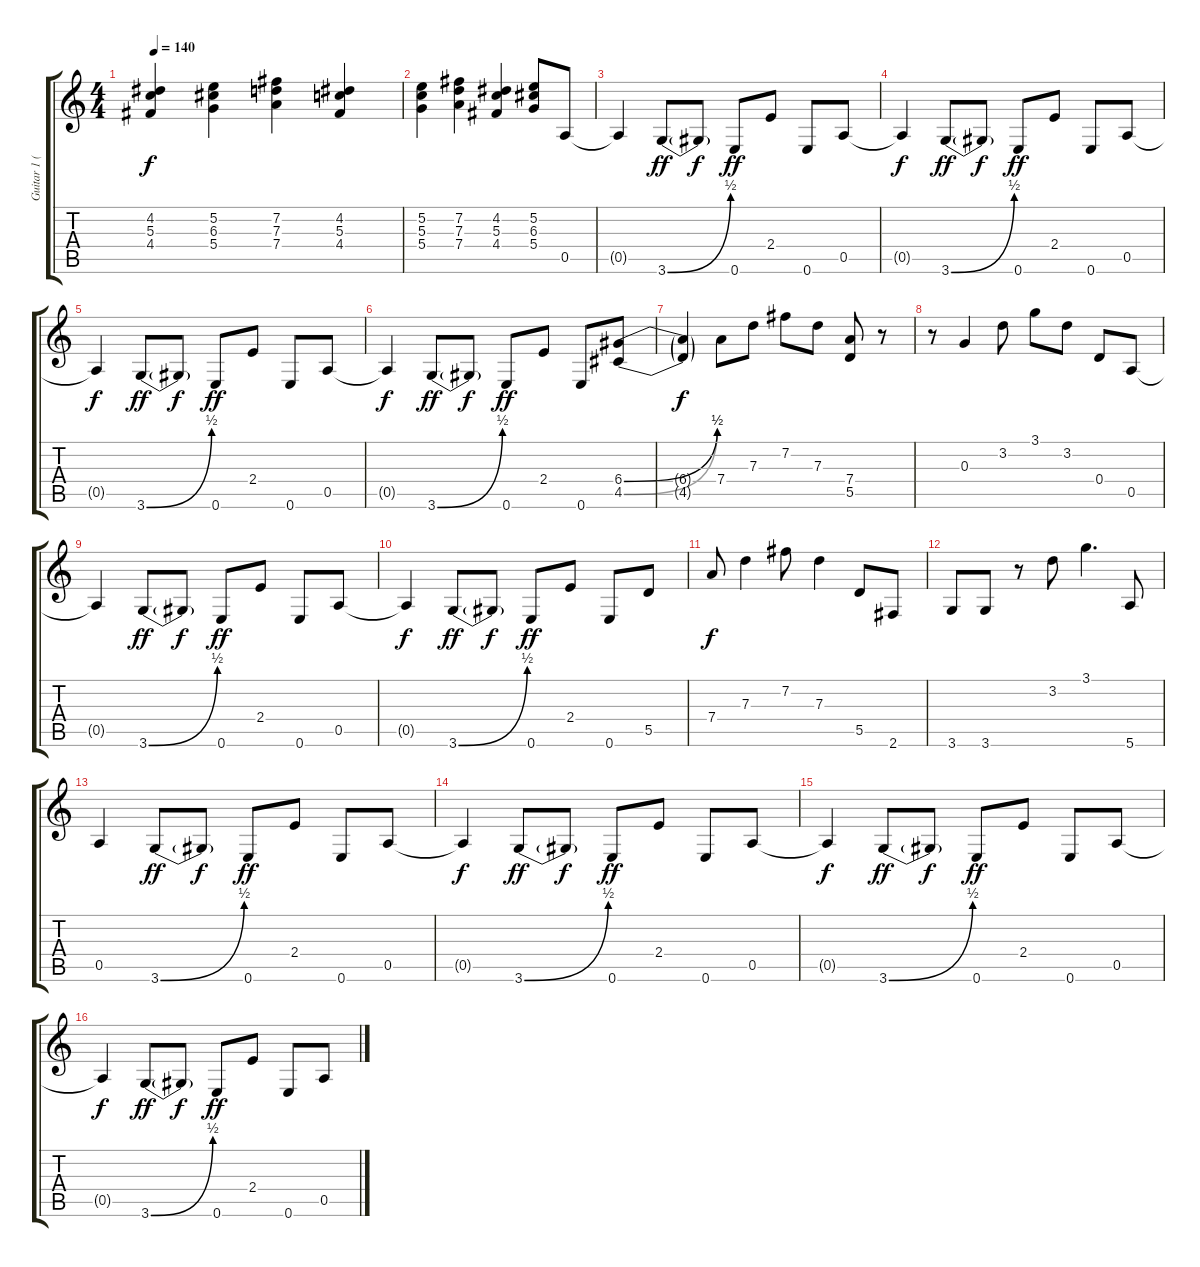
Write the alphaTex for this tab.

\track ("Guitar 1 (Lead)" "Guitar 1 (") {instrument overdrivenguitar}
\staff {score tabs}
\tuning (E4 B3 G3 D3 A2 E2) {hide}
\ts (4 4)
\tempo 140
\clef g2
\ks c
(4.2 5.3 4.4).4{dy f} (5.2 6.3 5.4).4 (7.2 7.3 7.4).4 (4.2 5.3 4.4).4 |
(5.2 5.3 5.4).4 (7.2 7.3 7.4).4 (4.2 5.3 4.4).4 (5.2 6.3 5.4).8 0.5.8 |
0.5{t}.4 3.6{be (bend 0 0 60 2)}.8{dy ff} 3.6{t}.8{dy f} 0.6.8{dy ff} 2.4.8 0.6.8 0.5.8 |
0.5{t}.4{dy f} 3.6{be (bend 0 0 60 2)}.8{dy ff} 3.6{t}.8{dy f} 0.6.8{dy ff} 2.4.8 0.6.8 0.5.8 |
0.5{t}.4{dy f} 3.6{be (bend 0 0 60 2)}.8{dy ff} 3.6{t}.8{dy f} 0.6.8{dy ff} 2.4.8 0.6.8 0.5.8 |
0.5{t}.4{dy f} 3.6{be (bend 0 0 60 2)}.8{dy ff} 3.6{t}.8{dy f} 0.6.8{dy ff} 2.4.8 0.6.8 (6.4{be (bend 0 0 60 2)} 4.5{be (bend 0 0 60 2)}).8 |
(6.4{t} 4.5{t}).4{dy f} 7.4.8 7.3.8 7.2.8 7.3.8 (7.4 5.5).8 r.8 |
r.8 0.3.4 3.2.8 3.1.8 3.2.8 0.4.8 0.5.8 |
0.5{t}.4 3.6{be (bend 0 0 60 2)}.8{dy ff} 3.6{t}.8{dy f} 0.6.8{dy ff} 2.4.8 0.6.8 0.5.8 |
0.5{t}.4{dy f} 3.6{be (bend 0 0 60 2)}.8{dy ff} 3.6{t}.8{dy f} 0.6.8{dy ff} 2.4.8 0.6.8 5.5.8 |
7.4.8{dy f} 7.3.4 7.2.8 7.3.4 5.5.8 2.6.8 |
3.6.8 3.6.8 r.8 3.2.8 3.1.4{d} 5.6.8 |
0.5.4 3.6{be (bend 0 0 60 2)}.8{dy ff} 3.6{t}.8{dy f} 0.6.8{dy ff} 2.4.8 0.6.8 0.5.8 |
0.5{t}.4{dy f} 3.6{be (bend 0 0 60 2)}.8{dy ff} 3.6{t}.8{dy f} 0.6.8{dy ff} 2.4.8 0.6.8 0.5.8 |
0.5{t}.4{dy f} 3.6{be (bend 0 0 60 2)}.8{dy ff} 3.6{t}.8{dy f} 0.6.8{dy ff} 2.4.8 0.6.8 0.5.8 |
0.5{t}.4{dy f} 3.6{be (bend 0 0 60 2)}.8{dy ff} 3.6{t}.8{dy f} 0.6.8{dy ff} 2.4.8 0.6.8 0.5.8
